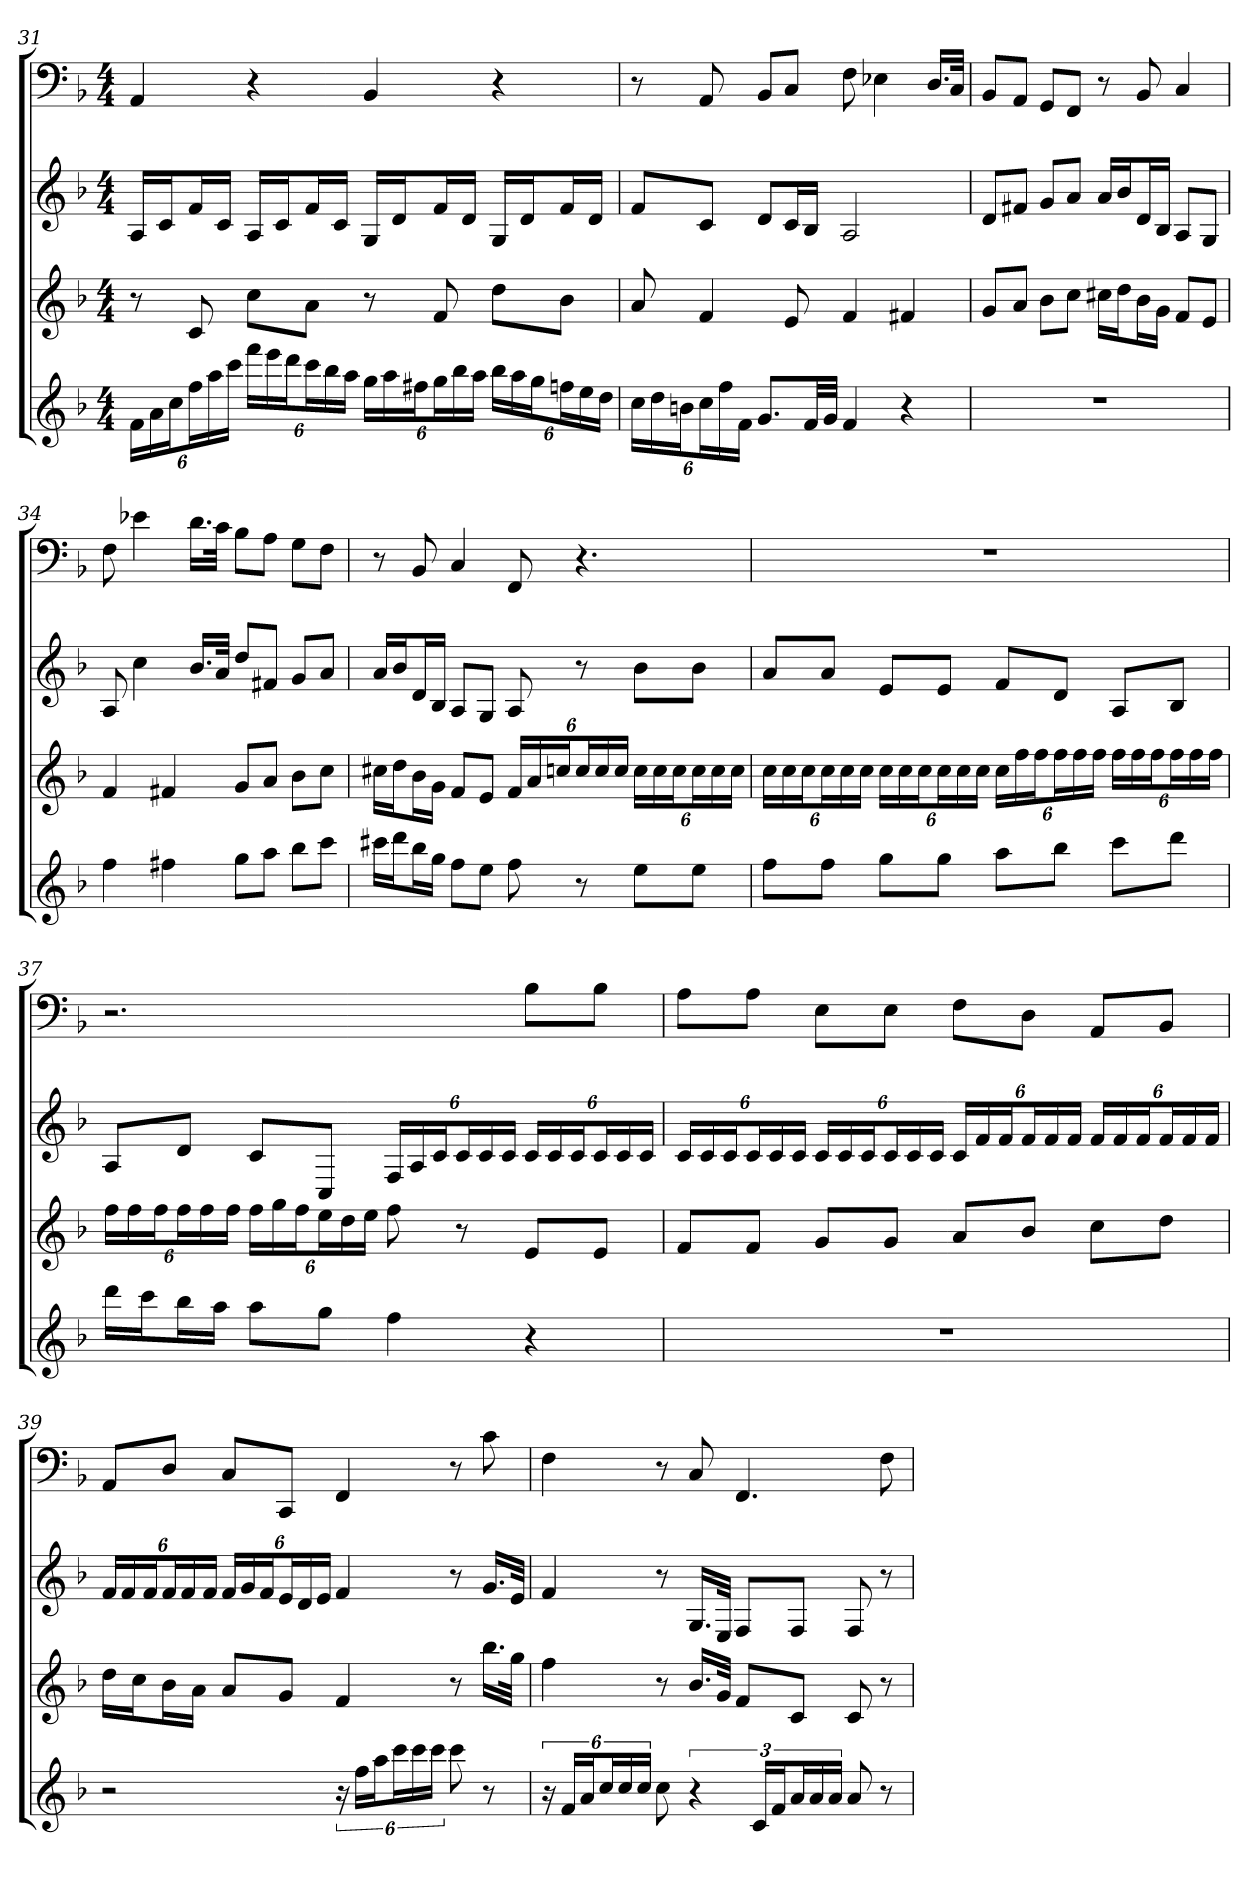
**kern	**kern	**kern	**kern
*part4	*part3	*part2	*part1
*staff4	*staff3	*staff2	*staff1
*k[b-]	*k[b-]	*k[b-]	*k[b-]
*d:	*d:	*d:	*d:
*M4/4	*M4/4	*M4/4	*M4/4
=31	=31	=31	=31
24fLL	8r	16ALL	4AA
24a	.	.	.
.	.	16cJ	.
24ccJ	.	.	.
24ffL	8c	16fL	.
24aa	.	.	.
.	.	16cJJ	.
24cccJJ	.	.	.
24fffLL	8ccL	16ALL	4r
24eee	.	.	.
.	.	16cJ	.
24dddJ	.	.	.
24cccL	8aJ	16fL	.
24bb-	.	.	.
.	.	16cJJ	.
24aaJJ	.	.	.
24ggLL	8r	16GLL	4BB-
24aa	.	.	.
.	.	16dJ	.
24ff#XJ	.	.	.
24ggL	8f	16fL	.
24bb-	.	.	.
.	.	16dJJ	.
24aaJJ	.	.	.
24bb-LL	8ddL	16GLL	4r
24aa	.	.	.
.	.	16dJ	.
24ggJ	.	.	.
24ffnL	8b-J	16fL	.
24ee	.	.	.
.	.	16dJJ	.
24ddJJ	.	.	.
=32	=32	=32	=32
24ccLL	8a	8fL	8r
24dd	.	.	.
24bnJ	.	.	.
24ccL	4f	8cJ	8AA
24ff	.	.	.
24fJJ	.	.	.
8.gL	.	8dL	8BB-L
.	8e	16cL	8CJ
32fLL	.	16B-JJ	.
32gJJJ	.	.	.
4f	4f	2A	8F
.	.	.	4E-X
4r	4f#X	.	.
.	.	.	16.DLL
.	.	.	32CJJk
=33	=33	=33	=33
1r	8gL	8dL	8BB-L
.	8aJ	8f#XJ	8AAJ
.	8b-L	8gL	8GGL
.	8ccJ	8aJ	8FFJ
.	16cc#XLL	16aLL	8r
.	16ddJ	16b-J	.
.	16b-L	16dL	8BB-
.	16gJJ	16B-JJ	.
.	8fL	8AL	4C
.	8eJ	8GJ	.
=34	=34	=34	=34
4ff	4f	8A	8F
.	.	4cc	4e-X
4ff#X	4f#X	.	.
.	.	16.b-LL	16.dLL
.	.	32aJJk	32cJJk
8ggL	8gL	8ddL	8B-L
8aaJ	8aJ	8f#XJ	8AJ
8bb-L	8b-L	8gL	8GL
8cccJ	8ccJ	8aJ	8FJ
=35	=35	=35	=35
16ccc#XLL	16cc#XLL	16aLL	8r
16dddJ	16ddJ	16b-J	.
16bb-L	16b-L	16dL	8BB-
16ggJJ	16gJJ	16B-JJ	.
8ffL	8fL	8AL	4C
8eeJ	8eJ	8GJ	.
8ff	24fLL	8A	8FF
.	24a	.	.
.	24ccnJ	.	.
8r	24ccL	8r	4.r
.	24cc	.	.
.	24ccJJ	.	.
8eeL	24ccLL	8b-L	.
.	24cc	.	.
.	24ccJ	.	.
8eeJ	24ccL	8b-J	.
.	24cc	.	.
.	24ccJJ	.	.
=36	=36	=36	=36
8ffL	24ccLL	8aL	1r
.	24cc	.	.
.	24ccJ	.	.
8ffJ	24ccL	8aJ	.
.	24cc	.	.
.	24ccJJ	.	.
8ggL	24ccLL	8eL	.
.	24cc	.	.
.	24ccJ	.	.
8ggJ	24ccL	8eJ	.
.	24cc	.	.
.	24ccJJ	.	.
8aaL	24ccLL	8fL	.
.	24ff	.	.
.	24ffJ	.	.
8bb-J	24ffL	8dJ	.
.	24ff	.	.
.	24ffJJ	.	.
8cccL	24ffLL	8AL	.
.	24ff	.	.
.	24ffJ	.	.
8dddJ	24ffL	8B-J	.
.	24ff	.	.
.	24ffJJ	.	.
=37	=37	=37	=37
16dddLL	24ffLL	8AL	2.r
.	24ff	.	.
16cccJ	.	.	.
.	24ffJ	.	.
16bb-L	24ffL	8dJ	.
.	24ff	.	.
16aaJJ	.	.	.
.	24ffJJ	.	.
8aaL	24ffLL	8cL	.
.	24gg	.	.
.	24ffJ	.	.
8ggJ	24eeL	8CJ	.
.	24dd	.	.
.	24eeJJ	.	.
4ff	8ff	24FLL	.
.	.	24A	.
.	.	24cJ	.
.	8r	24cL	.
.	.	24c	.
.	.	24cJJ	.
4r	8eL	24cLL	8B-L
.	.	24c	.
.	.	24cJ	.
.	8eJ	24cL	8B-J
.	.	24c	.
.	.	24cJJ	.
=38	=38	=38	=38
1r	8fL	24cLL	8AL
.	.	24c	.
.	.	24cJ	.
.	8fJ	24cL	8AJ
.	.	24c	.
.	.	24cJJ	.
.	8gL	24cLL	8EL
.	.	24c	.
.	.	24cJ	.
.	8gJ	24cL	8EJ
.	.	24c	.
.	.	24cJJ	.
.	8aL	24cLL	8FL
.	.	24f	.
.	.	24fJ	.
.	8b-J	24fL	8DJ
.	.	24f	.
.	.	24fJJ	.
.	8ccL	24fLL	8AAL
.	.	24f	.
.	.	24fJ	.
.	8ddJ	24fL	8BB-J
.	.	24f	.
.	.	24fJJ	.
=39	=39	=39	=39
2r	16ddLL	24fLL	8AAL
.	.	24f	.
.	16ccJ	.	.
.	.	24fJ	.
.	16b-L	24fL	8DJ
.	.	24f	.
.	16aJJ	.	.
.	.	24fJJ	.
.	8aL	24fLL	8CL
.	.	24g	.
.	.	24fJ	.
.	8gJ	24eL	8CCJ
.	.	24d	.
.	.	24eJJ	.
24r	4f	4f	4FF
24ffLL	.	.	.
24aaJ	.	.	.
24cccL	.	.	.
24ccc	.	.	.
24cccJJ	.	.	.
8ccc	8r	8r	8r
8r	16.bb-LL	16.gLL	8c
.	32ggJJk	32eJJk	.
=40	=40	=40	=40
24r	4ff	4f	4F
24fLL	.	.	.
24aJ	.	.	.
24ccL	.	.	.
24cc	.	.	.
24ccJJ	.	.	.
8cc	8r	8r	8r
6r	16.b-LL	16.GLL	8C
.	32gJJk	32EJJk	.
.	8fL	8FL	4.FF
24cLL	.	.	.
24fJ	.	.	.
24aL	8cJ	8FJ	.
24a	.	.	.
24aJJ	.	.	.
8a	8c	8F	.
8r	8r	8r	8F
=	=	=	=
*-	*-	*-	*-
